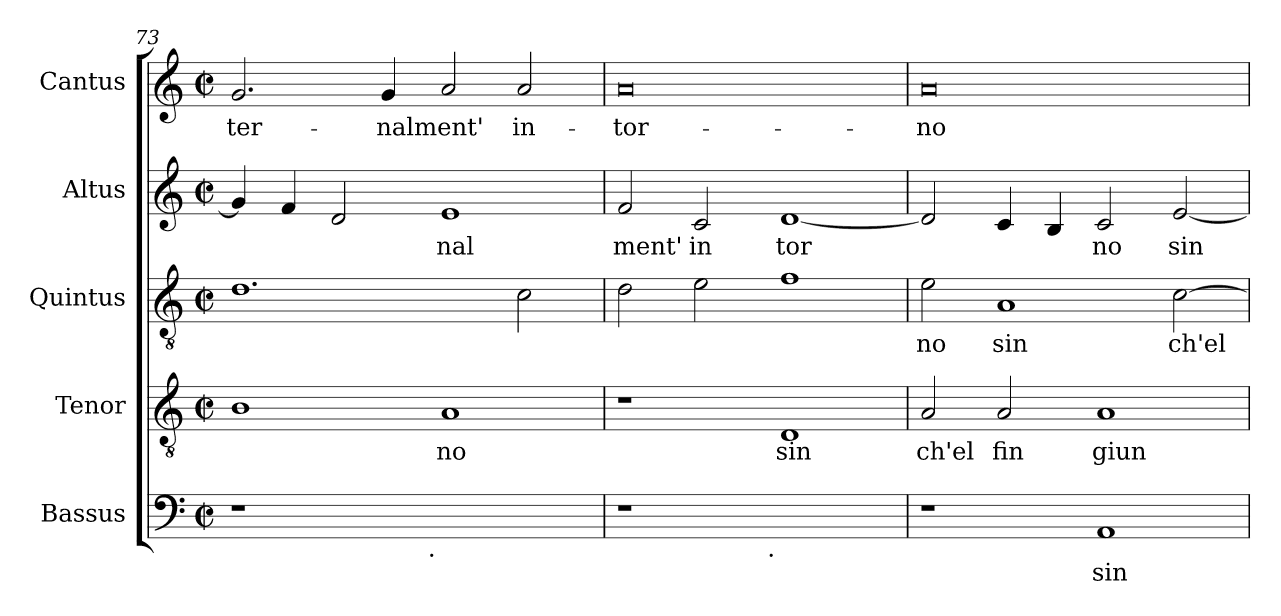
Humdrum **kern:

**kern	**text	**kern	**text	**kern	**text	**kern	**text	**kern	**text
*part5	*part5	*part4	*part4	*part3	*part3	*part2	*part2	*part1	*part1
*staff5	*staff5	*staff4	*staff4	*staff3	*staff3	*staff2	*staff2	*staff1	*staff1
*I"Bassus	*	*I"Tenor	*	*I"Quintus	*	*I"Altus	*	*I"Cantus	*
!!LO:PB:g=z
*clefF4	*	*clefGv2	*	*clefGv2	*	*clefG2	*	*clefG2	*
*k[]	*	*k[]	*	*k[]	*	*k[]	*	*k[]	*
*C:	*	*C:	*	*C:	*	*C:	*	*C:	*
*M2/2	*	*M2/2	*	*M2/2	*	*M2/2	*	*M2/2	*
*met(c|)	*	*met(c|)	*	*met(c|)	*	*met(c|)	*	*met(c|)	*
=73	=73	=73	=73	=73	=73	=73	=73	=73	=73
!	!	!	!LO:LY:b:cj	!	!LO:LY:b:cj	!	!LO:LY:b:cj	!	!LO:LY:b:cj
*^	*	*	*	*	*	*	*	*	*
1r	2ryy	.	1B	.	1.d	.	4g/]	.	2.g/	ter-
!	!	!	!	!	!	!	!	!LO:LY:b:cj	!	!
.	.	.	.	.	.	.	4f/	.	.	.
!	!	!	!	!	!	!	!	!LO:LY:b:cj	!	!
.	4...ryy	.	.	.	.	.	2d/	.	.	.
!	!	!	!	!	!	!	!	!	!	!LO:LY:b:cj
.	.	.	.	.	.	.	.	.	4g/	-nalment'
!	!LO:TX:b:t=.	!	!	!	!	!	!	!	!	!
.	1ryy	.	.	.	.	.	.	.	.	.
!	!	!	!	!LO:LY:b:cj	!	!	!	!LO:LY:b:cj	!	!LO:LY:b:cj
1ryy	.	.	1A	no	.	.	1e	nal	2a/	.
!	!	!	!	!	!	!LO:LY:b:cj	!	!	!	!LO:LY:b:cj
.	.	.	.	.	2c\	.	.	.	2a/	in-
.	32ryy	.	.	.	.	.	.	.	.	.
=74	=74	=74	=74	=74	=74	=74	=74	=74	=74	=74
!	!	!	!	!	!	!LO:LY:b:cj	!	!LO:LY:b:cj	!	!LO:LY:b:cj
1r	2ryy	.	1r	.	2d\	.	2f/	ment'	0a	-tor-
!	!	!	!	!	!	!LO:LY:b:cj	!	!LO:LY:b:cj	!	!
.	4...ryy	.	.	.	2e\	.	2c/	in	.	.
!	!LO:TX:b:t=.	!	!	!	!	!	!	!	!	!
.	1ryy	.	.	.	.	.	.	.	.	.
!	!	!	!	!LO:LY:b:cj	!	!LO:LY:b:cj	!	!LO:LY:b:cj	!	!
1ryy	.	.	1D	sin	1f	.	[<1d	tor	.	.
.	32ryy	.	.	.	.	.	.	.	.	.
=75	=75	=75	=75	=75	=75	=75	=75	=75	=75	=75
!	!	!	!	!LO:LY:b:cj	!	!LO:LY:b:cj	!	!LO:LY:b:cj	!	!LO:LY:b:cj
*v	*v	*	*	*	*	*	*	*	*	*
1r	.	2A/	ch'el	2e\	no	2d/]	.	0a	-no
!	!	!	!LO:LY:b:cj	!	!LO:LY:b:cj	!	!LO:LY:b:cj	!	!
.	.	2A/	fin	1A	sin	4c/	.	.	.
!	!	!	!	!	!	!	!LO:LY:b:cj	!	!
.	.	.	.	.	.	4B/	.	.	.
!	!LO:LY:b:cj	!	!LO:LY:b:cj	!	!	!	!LO:LY:b:cj	!	!
1AA	sin	1A	giun	.	.	2c/	no	.	.
!	!	!	!	!	!LO:LY:b:cj	!	!LO:LY:b:cj	!	!
.	.	.	.	[>2c\	ch'el	[<2e/	sin	.	.
=	=	=	=	=	=	=	=	=	=
*-	*-	*-	*-	*-	*-	*-	*-	*-	*-
